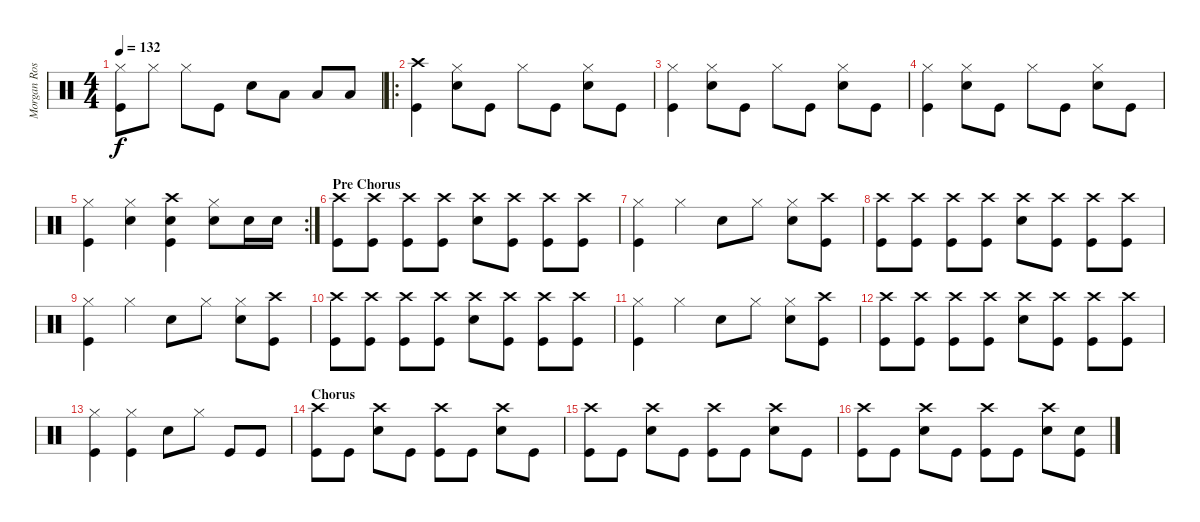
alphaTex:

\track ("Morgan Rose" "Morgan Ros") {instrument percussion}
\staff {score}
\articulation defaults
\ts (4 4)
\tempo 132
\clef neutral
\ks c
("Hi-Hat (closed)" "Kick (hit)").8{dy f} "Hi-Hat (closed)".8 "Hi-Hat (closed)".8 "Kick (hit)".8 "Snare (hit) 2".8 "Low Tom (hit)".8 "Low Floor Tom (hit)".8 "Low Floor Tom (hit)".8 |
\ro
("Crash high (hit)" "Kick (hit)").4 ("Hi-Hat (closed)" "Snare (hit) 2").8 "Kick (hit)".8 "Hi-Hat (closed)".8 "Kick (hit)".8 ("Hi-Hat (closed)" "Snare (hit) 2").8 "Kick (hit)".8 |
("Hi-Hat (closed)" "Kick (hit)").4 ("Hi-Hat (closed)" "Snare (hit) 2").8 "Kick (hit)".8 "Hi-Hat (closed)".8 "Kick (hit)".8 ("Hi-Hat (closed)" "Snare (hit) 2").8 "Kick (hit)".8 |
("Hi-Hat (closed)" "Kick (hit)").4 ("Hi-Hat (closed)" "Snare (hit) 2").8 "Kick (hit)".8 "Hi-Hat (closed)".8 "Kick (hit)".8 ("Hi-Hat (closed)" "Snare (hit) 2").8 "Kick (hit)".8 |
\rc 2
("Hi-Hat (closed)" "Kick (hit)").4 ("Hi-Hat (closed)" "Snare (hit) 2").4 ("Crash high (hit)" "Snare (hit) 2" "Kick (hit)").4 ("Hi-Hat (closed)" "Snare (hit) 2").8 "Snare (hit) 2".16 "Snare (hit) 2".16 |
\section ("" "Pre Chorus")
("Crash high (hit)" "Kick (hit)").8 ("Crash high (hit)" "Kick (hit)").8 ("Crash high (hit)" "Kick (hit)").8 ("Crash high (hit)" "Kick (hit)").8 ("Crash high (hit)" "Snare (hit) 2").8 ("Crash high (hit)" "Kick (hit)").8 ("Crash high (hit)" "Kick (hit)").8 ("Crash high (hit)" "Kick (hit)").8 |
("Hi-Hat (closed)" "Kick (hit)").4 "Hi-Hat (closed)".4 "Snare (hit) 2".8 "Hi-Hat (closed)".8 ("Hi-Hat (closed)" "Snare (hit) 2").8 ("Crash high (hit)" "Kick (hit)").8 |
("Crash high (hit)" "Kick (hit)").8 ("Crash high (hit)" "Kick (hit)").8 ("Crash high (hit)" "Kick (hit)").8 ("Crash high (hit)" "Kick (hit)").8 ("Crash high (hit)" "Snare (hit) 2").8 ("Crash high (hit)" "Kick (hit)").8 ("Crash high (hit)" "Kick (hit)").8 ("Crash high (hit)" "Kick (hit)").8 |
("Hi-Hat (closed)" "Kick (hit)").4 "Hi-Hat (closed)".4 "Snare (hit) 2".8 "Hi-Hat (closed)".8 ("Hi-Hat (closed)" "Snare (hit) 2").8 ("Crash high (hit)" "Kick (hit)").8 |
("Crash high (hit)" "Kick (hit)").8 ("Crash high (hit)" "Kick (hit)").8 ("Crash high (hit)" "Kick (hit)").8 ("Crash high (hit)" "Kick (hit)").8 ("Crash high (hit)" "Snare (hit) 2").8 ("Crash high (hit)" "Kick (hit)").8 ("Crash high (hit)" "Kick (hit)").8 ("Crash high (hit)" "Kick (hit)").8 |
("Hi-Hat (closed)" "Kick (hit)").4 "Hi-Hat (closed)".4 "Snare (hit) 2".8 "Hi-Hat (closed)".8 ("Hi-Hat (closed)" "Snare (hit) 2").8 ("Crash high (hit)" "Kick (hit)").8 |
("Crash high (hit)" "Kick (hit)").8 ("Crash high (hit)" "Kick (hit)").8 ("Crash high (hit)" "Kick (hit)").8 ("Crash high (hit)" "Kick (hit)").8 ("Crash high (hit)" "Snare (hit) 2").8 ("Crash high (hit)" "Kick (hit)").8 ("Crash high (hit)" "Kick (hit)").8 ("Crash high (hit)" "Kick (hit)").8 |
("Hi-Hat (closed)" "Kick (hit)").4 ("Hi-Hat (closed)" "Kick (hit)").4 "Snare (hit) 2".8 "Hi-Hat (closed)".8 "Kick (hit)".8 "Kick (hit)".8 |
\section ("" "Chorus")
("Crash high (hit)" "Kick (hit)").8 "Kick (hit)".8 ("Crash high (hit)" "Snare (hit) 2").8 "Kick (hit)".8 ("Crash high (hit)" "Kick (hit)").8 "Kick (hit)".8 ("Crash high (hit)" "Snare (hit) 2").8 "Kick (hit)".8 |
("Crash high (hit)" "Kick (hit)").8 "Kick (hit)".8 ("Crash high (hit)" "Snare (hit) 2").8 "Kick (hit)".8 ("Crash high (hit)" "Kick (hit)").8 "Kick (hit)".8 ("Crash high (hit)" "Snare (hit) 2").8 "Kick (hit)".8 |
("Crash high (hit)" "Kick (hit)").8 "Kick (hit)".8 ("Crash high (hit)" "Snare (hit) 2").8 "Kick (hit)".8 ("Crash high (hit)" "Kick (hit)").8 "Kick (hit)".8 ("Crash high (hit)" "Snare (hit) 2").8 ("Snare (hit) 2" "Kick (hit)").8
